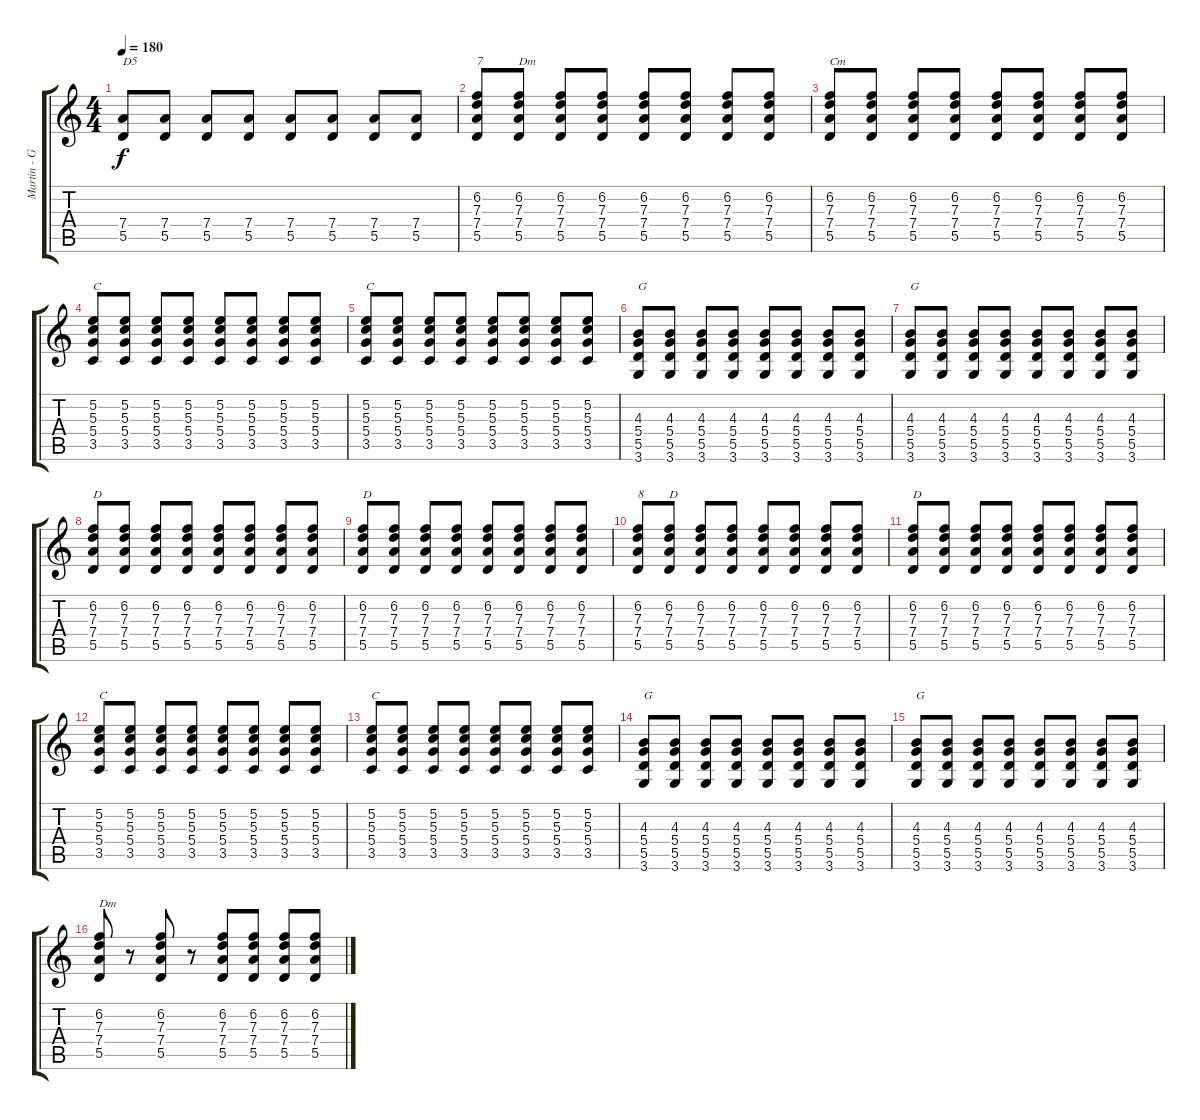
\track ("Martin - Guitar" "Martin - G") {instrument distortionguitar}
\staff {score tabs}
\tuning (E4 B3 G3 D3 A2 E2) {hide}
\ts (4 4)
\tempo 180
\clef g2
\ks c
(7.4 5.5).8{txt "D5" dy f} (7.4 5.5).8 (7.4 5.5).8 (7.4 5.5).8 (7.4 5.5).8 (7.4 5.5).8 (7.4 5.5).8 (7.4 5.5).8 |
(6.2 7.3 7.4 5.5).8{txt "7"} (6.2 7.3 7.4 5.5).8{txt "Dm"} (6.2 7.3 7.4 5.5).8 (6.2 7.3 7.4 5.5).8 (6.2 7.3 7.4 5.5).8 (6.2 7.3 7.4 5.5).8 (6.2 7.3 7.4 5.5).8 (6.2 7.3 7.4 5.5).8 |
(6.2 7.3 7.4 5.5).8{txt "Cm"} (6.2 7.3 7.4 5.5).8 (6.2 7.3 7.4 5.5).8 (6.2 7.3 7.4 5.5).8 (6.2 7.3 7.4 5.5).8 (6.2 7.3 7.4 5.5).8 (6.2 7.3 7.4 5.5).8 (6.2 7.3 7.4 5.5).8 |
(5.2 5.3 5.4 3.5).8{txt "C"} (5.2 5.3 5.4 3.5).8 (5.2 5.3 5.4 3.5).8 (5.2 5.3 5.4 3.5).8 (5.2 5.3 5.4 3.5).8 (5.2 5.3 5.4 3.5).8 (5.2 5.3 5.4 3.5).8 (5.2 5.3 5.4 3.5).8 |
(5.2 5.3 5.4 3.5).8{txt "C"} (5.2 5.3 5.4 3.5).8 (5.2 5.3 5.4 3.5).8 (5.2 5.3 5.4 3.5).8 (5.2 5.3 5.4 3.5).8 (5.2 5.3 5.4 3.5).8 (5.2 5.3 5.4 3.5).8 (5.2 5.3 5.4 3.5).8 |
(4.3 5.4 5.5 3.6).8{txt "G"} (4.3 5.4 5.5 3.6).8 (4.3 5.4 5.5 3.6).8 (4.3 5.4 5.5 3.6).8 (4.3 5.4 5.5 3.6).8 (4.3 5.4 5.5 3.6).8 (4.3 5.4 5.5 3.6).8 (4.3 5.4 5.5 3.6).8 |
(4.3 5.4 5.5 3.6).8{txt "G"} (4.3 5.4 5.5 3.6).8 (4.3 5.4 5.5 3.6).8 (4.3 5.4 5.5 3.6).8 (4.3 5.4 5.5 3.6).8 (4.3 5.4 5.5 3.6).8 (4.3 5.4 5.5 3.6).8 (4.3 5.4 5.5 3.6).8 |
(6.2 7.3 7.4 5.5).8{txt "D"} (6.2 7.3 7.4 5.5).8 (6.2 7.3 7.4 5.5).8 (6.2 7.3 7.4 5.5).8 (6.2 7.3 7.4 5.5).8 (6.2 7.3 7.4 5.5).8 (6.2 7.3 7.4 5.5).8 (6.2 7.3 7.4 5.5).8 |
(6.2 7.3 7.4 5.5).8{txt "D"} (6.2 7.3 7.4 5.5).8 (6.2 7.3 7.4 5.5).8 (6.2 7.3 7.4 5.5).8 (6.2 7.3 7.4 5.5).8 (6.2 7.3 7.4 5.5).8 (6.2 7.3 7.4 5.5).8 (6.2 7.3 7.4 5.5).8 |
(6.2 7.3 7.4 5.5).8{txt "8"} (6.2 7.3 7.4 5.5).8{txt "D"} (6.2 7.3 7.4 5.5).8 (6.2 7.3 7.4 5.5).8 (6.2 7.3 7.4 5.5).8 (6.2 7.3 7.4 5.5).8 (6.2 7.3 7.4 5.5).8 (6.2 7.3 7.4 5.5).8 |
(6.2 7.3 7.4 5.5).8{txt "D"} (6.2 7.3 7.4 5.5).8 (6.2 7.3 7.4 5.5).8 (6.2 7.3 7.4 5.5).8 (6.2 7.3 7.4 5.5).8 (6.2 7.3 7.4 5.5).8 (6.2 7.3 7.4 5.5).8 (6.2 7.3 7.4 5.5).8 |
(5.2 5.3 5.4 3.5).8{txt "C"} (5.2 5.3 5.4 3.5).8 (5.2 5.3 5.4 3.5).8 (5.2 5.3 5.4 3.5).8 (5.2 5.3 5.4 3.5).8 (5.2 5.3 5.4 3.5).8 (5.2 5.3 5.4 3.5).8 (5.2 5.3 5.4 3.5).8 |
(5.2 5.3 5.4 3.5).8{txt "C"} (5.2 5.3 5.4 3.5).8 (5.2 5.3 5.4 3.5).8 (5.2 5.3 5.4 3.5).8 (5.2 5.3 5.4 3.5).8 (5.2 5.3 5.4 3.5).8 (5.2 5.3 5.4 3.5).8 (5.2 5.3 5.4 3.5).8 |
(4.3 5.4 5.5 3.6).8{txt "G"} (4.3 5.4 5.5 3.6).8 (4.3 5.4 5.5 3.6).8 (4.3 5.4 5.5 3.6).8 (4.3 5.4 5.5 3.6).8 (4.3 5.4 5.5 3.6).8 (4.3 5.4 5.5 3.6).8 (4.3 5.4 5.5 3.6).8 |
(4.3 5.4 5.5 3.6).8{txt "G"} (4.3 5.4 5.5 3.6).8 (4.3 5.4 5.5 3.6).8 (4.3 5.4 5.5 3.6).8 (4.3 5.4 5.5 3.6).8 (4.3 5.4 5.5 3.6).8 (4.3 5.4 5.5 3.6).8 (4.3 5.4 5.5 3.6).8 |
(6.2 7.3 7.4 5.5).8{txt "Dm"} r.8 (6.2 7.3 7.4 5.5).8 r.8 (6.2 7.3 7.4 5.5).8 (6.2 7.3 7.4 5.5).8 (6.2 7.3 7.4 5.5).8 (6.2 7.3 7.4 5.5).8
